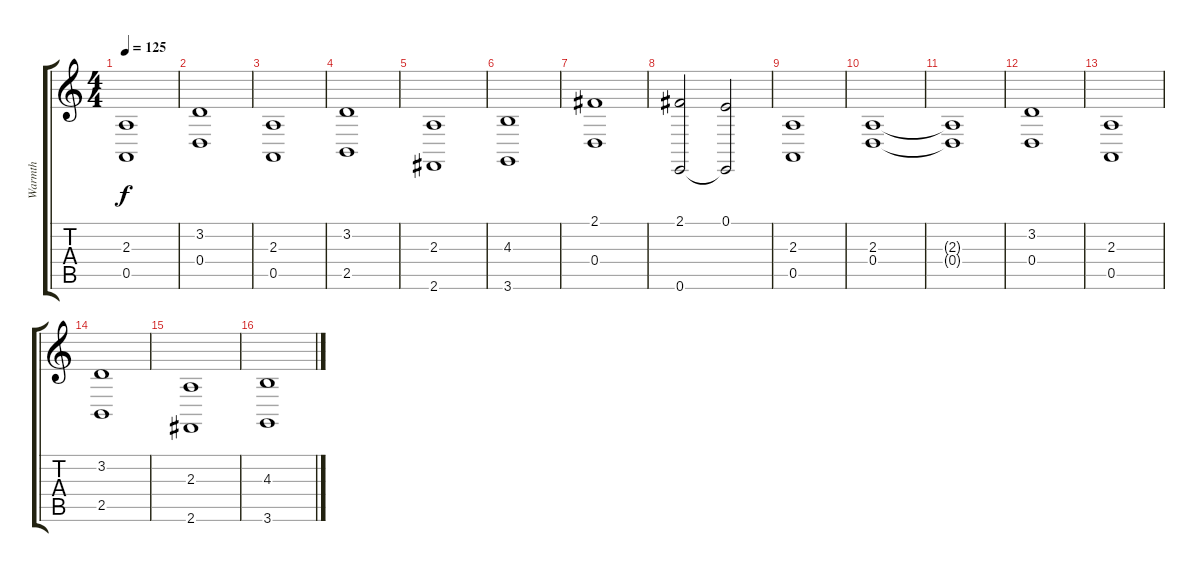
\track ("Warmth" "Warmth") {instrument stringensemble1}
\staff {score tabs}
\tuning (E4 B3 G3 D3 A2 E2) {hide}
\ts (4 4)
\tempo 125
\clef g2
\ks c
(2.3 0.5).1{dy f} |
(3.2 0.4).1 |
(2.3 0.5).1 |
(3.2 2.5).1 |
(2.3 2.6).1 |
(4.3 3.6).1 |
(2.1 0.4).1 |
(2.1 0.6).2 (0.1 0.6{t}).2 |
(2.3 0.5).1 |
(2.3 0.4).1 |
(2.3{t} 0.4{t}).1 |
(3.2 0.4).1 |
(2.3 0.5).1 |
(3.2 2.5).1 |
(2.3 2.6).1 |
(4.3 3.6).1
